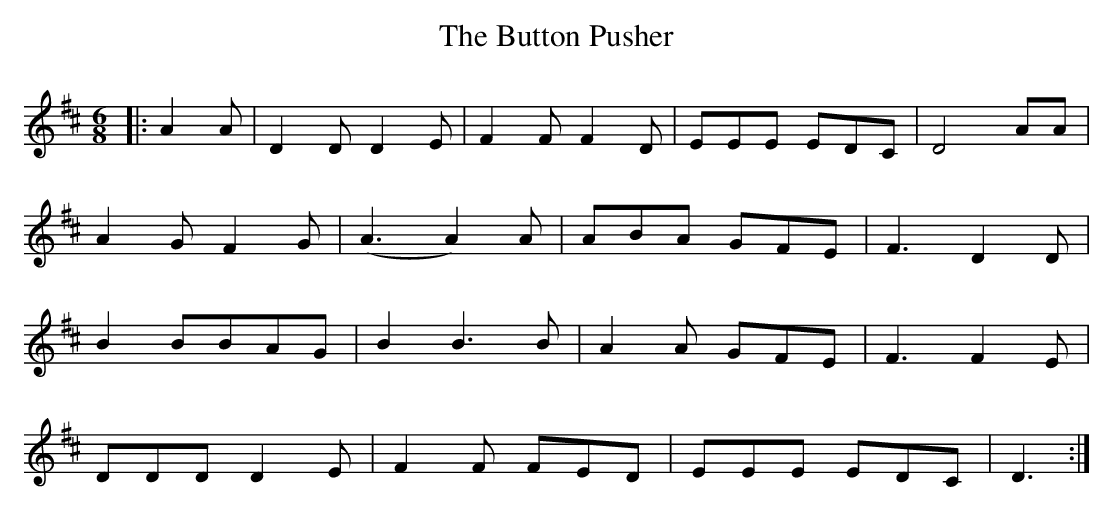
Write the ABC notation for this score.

X:1
T: The Button Pusher
M: 6/8
L: 1/8
K: Dmaj
|:A2A|D2 DD2 E|F2 FF2 D|EEE EDC|D4 AA|
A2 GF2 G|(A3A2) A|ABA GFE|F3 D2D|
B2 BBAG|B2B3 B|A2A GFE|F3 F2E|
DDD D2E|F2F FED|EEE EDC|D3:|
